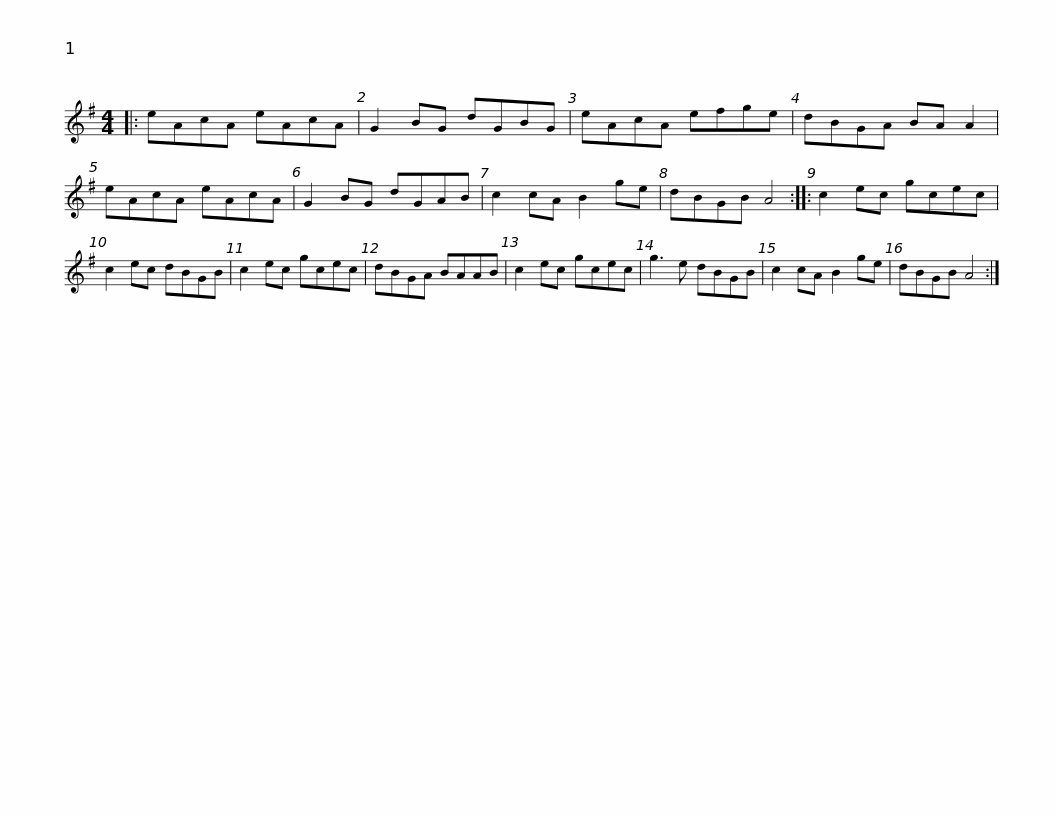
X:1
L:1/8
M:4/4
I:linebreak $
K:G
V:1 treble
V:1
|: eAcA eAcA | G2 BG dGBG | eAcA efge | dBGA BA A2 | eAcA eAcA |$ %5
 G2 BG dGAB | c2 cA B2 ge | dBGB A4 :: c2 ec gcec | c2 ec dBGB | %10
 c2 ec gcec |$ dBGA BAAB | c2 ec gcec | g3 e dBGB | c2 cA B2 ge | %15
 dBGB A4 :| %16
